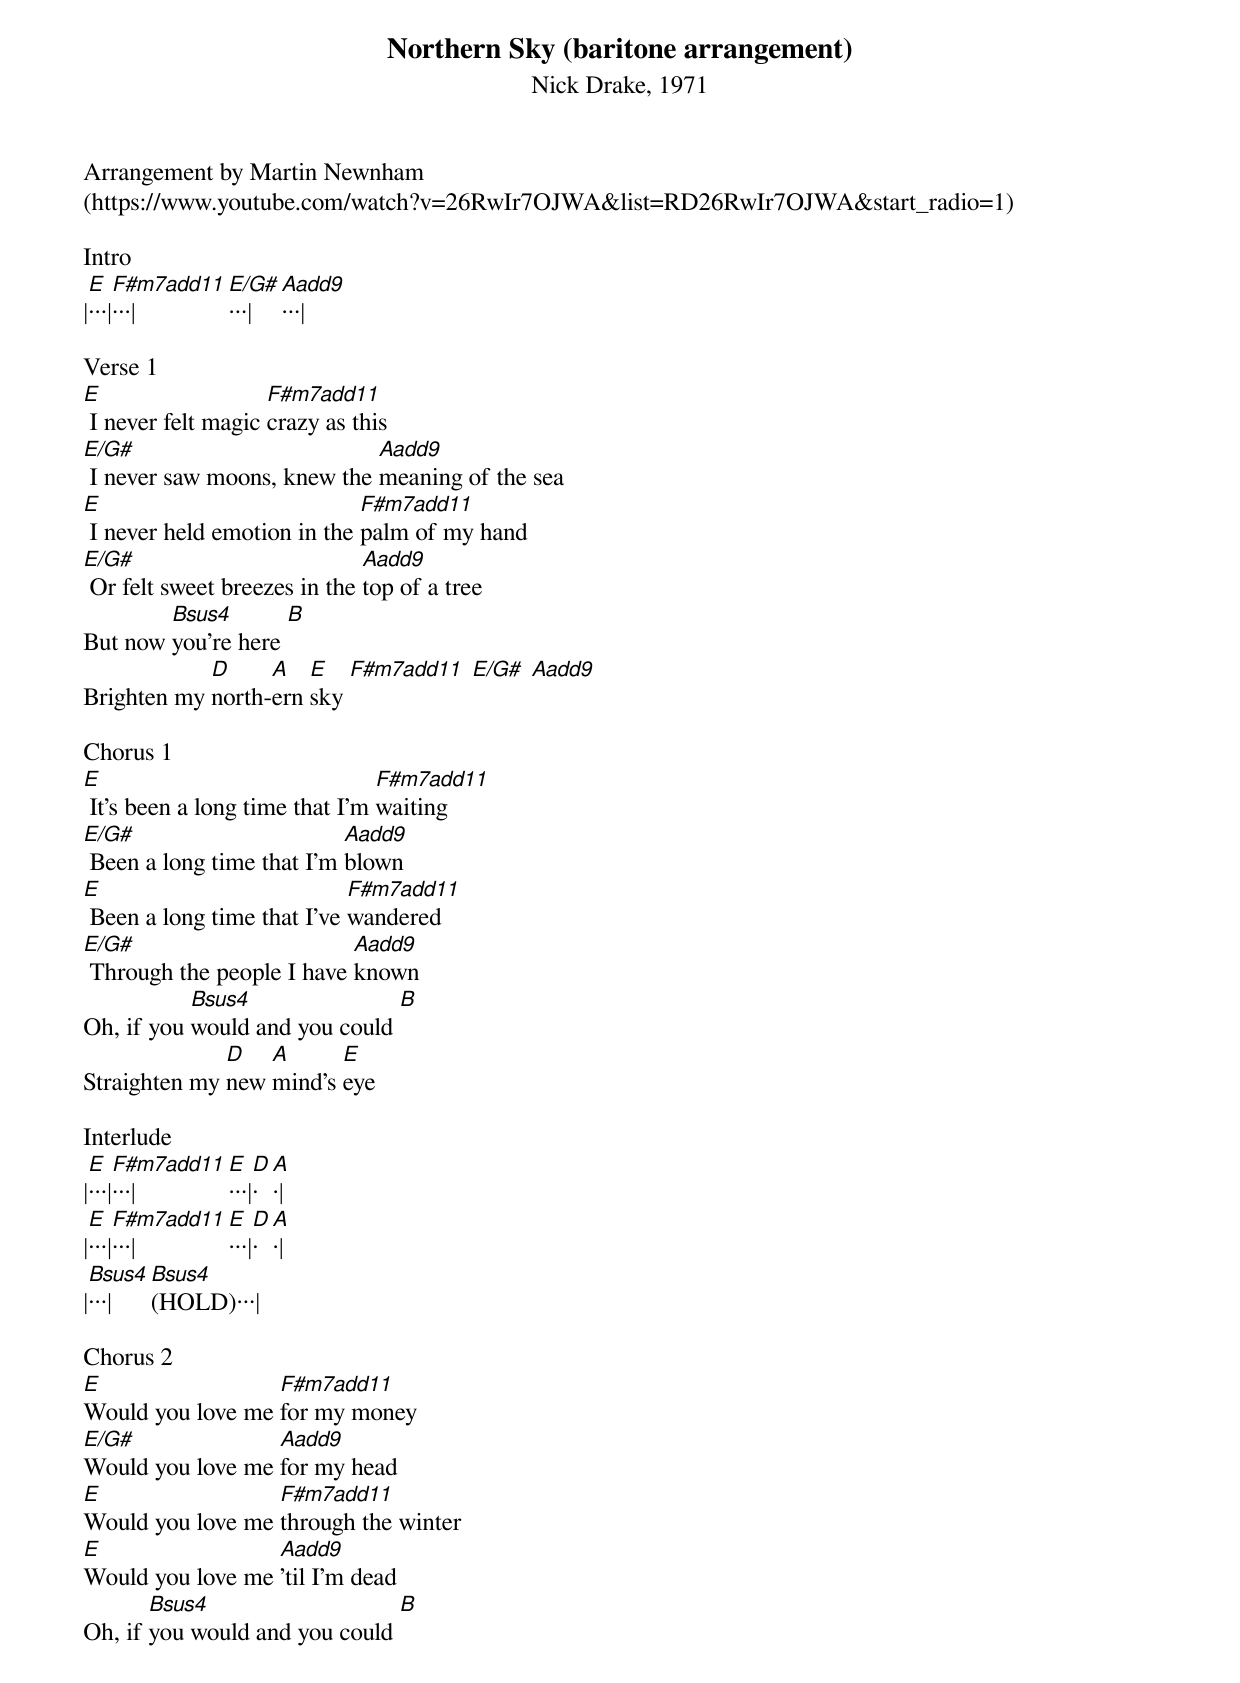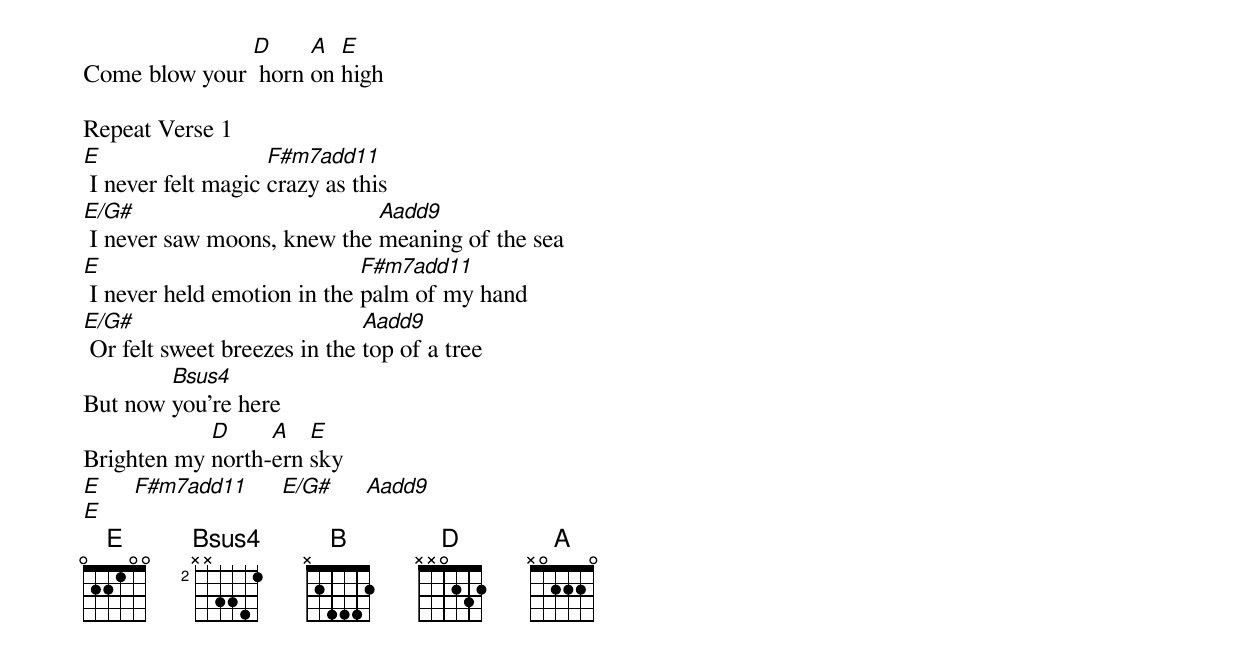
{title:Northern Sky (baritone arrangement)}
{subtitle:Nick Drake, 1971}
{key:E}
Arrangement by Martin Newnham
(https://www.youtube.com/watch?v=26RwIr7OJWA&list=RD26RwIr7OJWA&start_radio=1)

Intro
|[E]···|[F#m7add11]···|[E/G#]···|[Aadd9]···|

Verse 1
[E] I never felt magic [F#m7add11]crazy as this
[E/G#] I never saw moons, knew the [Aadd9]meaning of the sea
[E] I never held emotion in the [F#m7add11]palm of my hand
[E/G#] Or felt sweet breezes in the [Aadd9]top of a tree
But now [Bsus4]you're here [B]
Brighten my [D]north-[A]ern [E]sky [F#m7add11] [E/G#] [Aadd9]

Chorus 1
[E] It's been a long time that I'm [F#m7add11]waiting
[E/G#] Been a long time that I'm [Aadd9]blown
[E] Been a long time that I've [F#m7add11]wandered
[E/G#] Through the people I have [Aadd9]known
Oh, if you [Bsus4]would and you could [B]
Straighten my [D]new [A]mind's [E]eye

Interlude
|[E]···|[F#m7add11]···|[E]···|[D]·[A]·|
|[E]···|[F#m7add11]···|[E]···|[D]·[A]·|
|[Bsus4]···|[Bsus4](HOLD)···|

Chorus 2
[E]Would you love me [F#m7add11]for my money
[E/G#]Would you love me [Aadd9]for my head
[E]Would you love me [F#m7add11]through the winter
[E]Would you love me [Aadd9]’til I'm dead
Oh, if [Bsus4]you would and you could [B]
Come blow your [D] horn [A]on [E]high

Repeat Verse 1
[E] I never felt magic [F#m7add11]crazy as this
[E/G#] I never saw moons, knew the [Aadd9]meaning of the sea
[E] I never held emotion in the [F#m7add11]palm of my hand
[E/G#] Or felt sweet breezes in the [Aadd9]top of a tree
But now [Bsus4]you're here
Brighten my [D]north-[A]ern [E]sky
[E]     [F#m7add11]     [E/G#]     [Aadd9]
[E]
